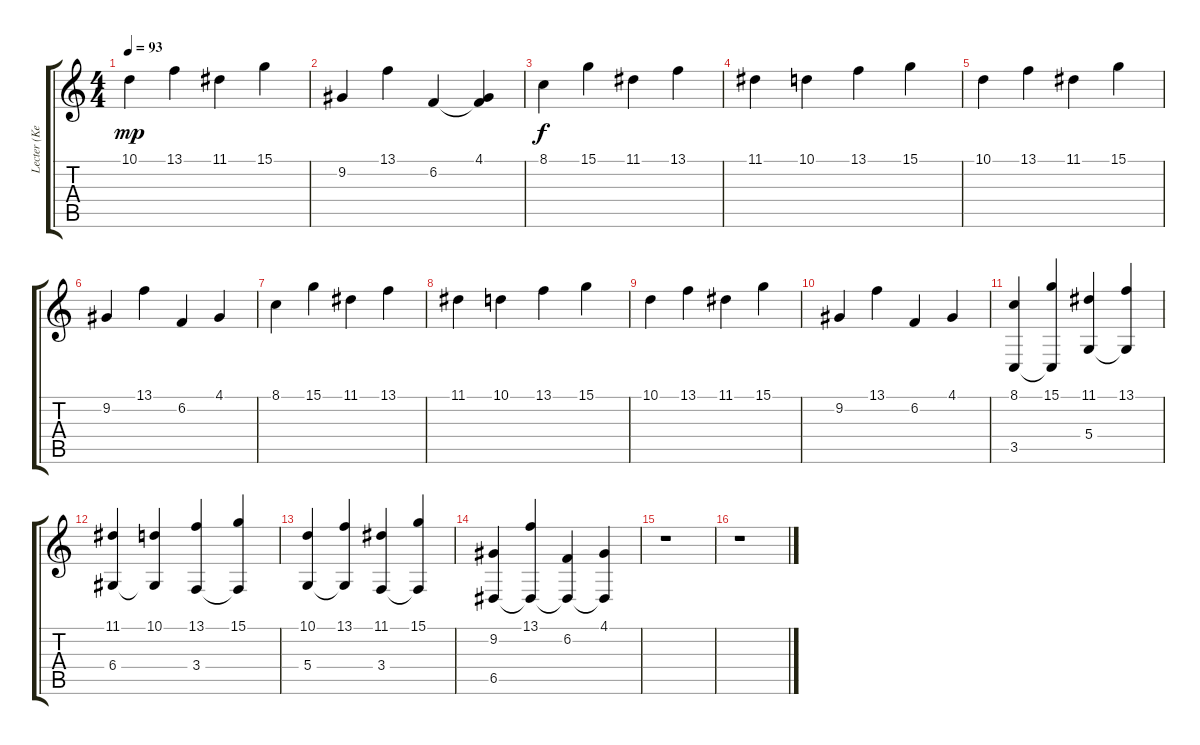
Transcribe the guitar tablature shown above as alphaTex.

\track ("Lecter (Keyb/Effects)" "Lecter (Ke") {instrument stringensemble1}
\staff {score tabs}
\tuning (E4 B3 G3 D3 A2 D2) {hide}
\ts (4 4)
\tempo 93
\clef g2
\ks c
10.1.4{dy mp} 13.1.4 11.1.4 15.1.4 |
9.2.4 13.1.4 6.2.4 (4.1 6.2{t}).4 |
8.1.4{dy f instrument synthstrings2} 15.1.4 11.1.4 13.1.4 |
11.1.4 10.1.4 13.1.4 15.1.4 |
10.1.4 13.1.4 11.1.4 15.1.4 |
9.2.4 13.1.4 6.2.4 4.1.4 |
8.1.4 15.1.4 11.1.4 13.1.4 |
11.1.4 10.1.4 13.1.4 15.1.4 |
10.1.4 13.1.4 11.1.4 15.1.4 |
9.2.4 13.1.4 6.2.4 4.1.4 |
(8.1 3.5).4 (15.1 3.5{t}).4 (11.1 5.4).4 (13.1 5.4{t}).4 |
(11.1 6.4).4 (10.1 6.4{t}).4 (13.1 3.4).4 (15.1 3.4{t}).4 |
(10.1 5.4).4 (13.1 5.4{t}).4 (11.1 3.4).4 (15.1 3.4{t}).4 |
(9.2 6.5).4 (13.1 6.5{t}).4 (6.2 6.5{t}).4 (4.1 6.5{t}).4 |
r.1 |
r.1
